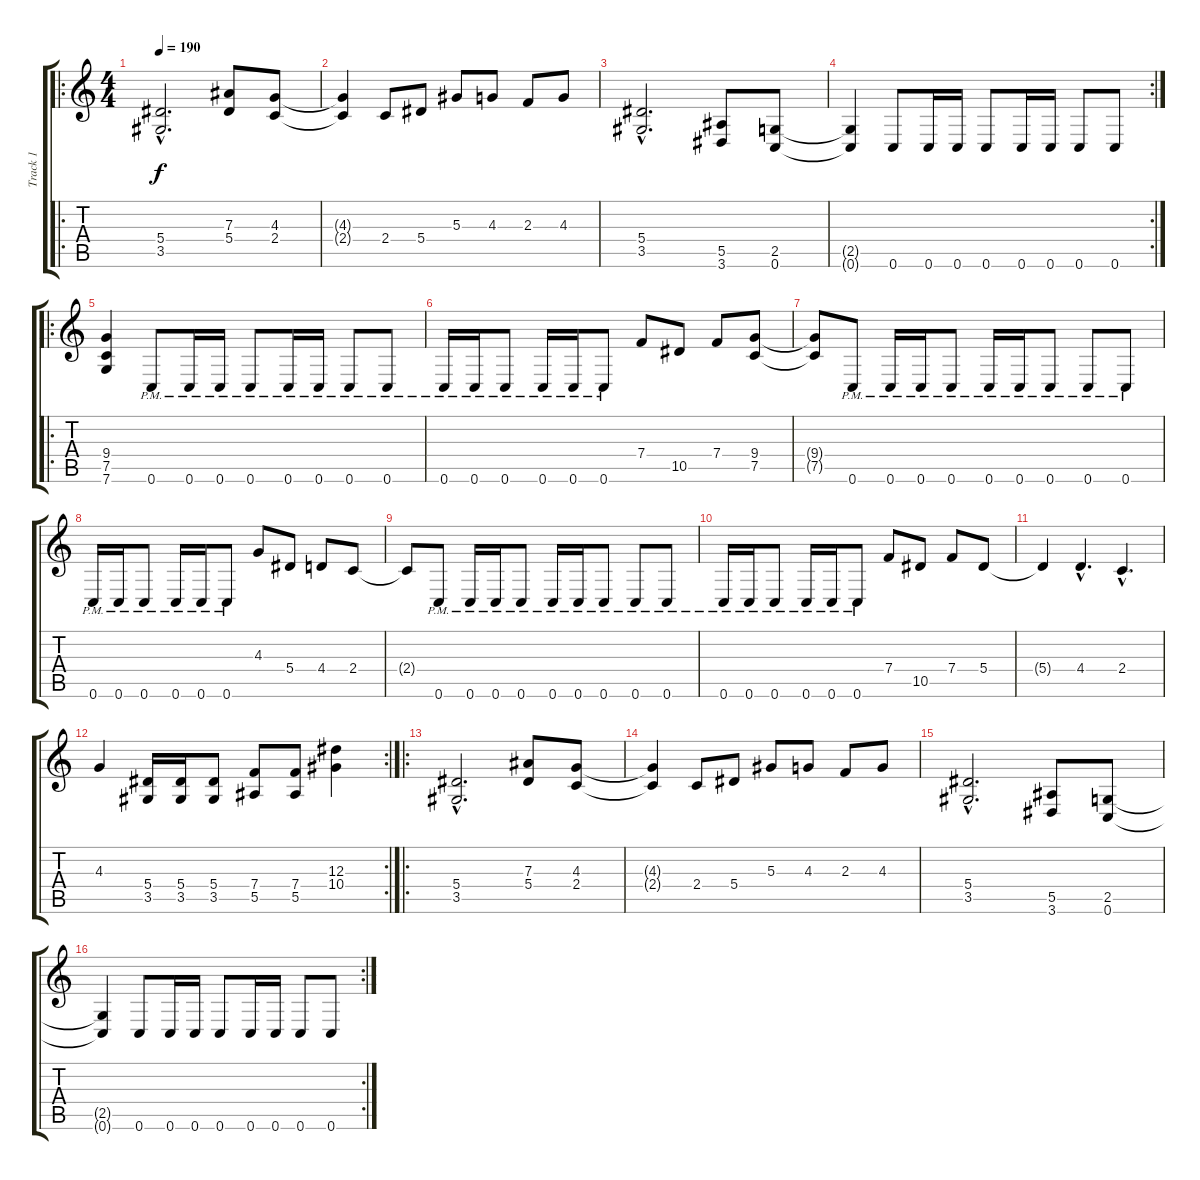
\track ("Track 1" "Track 1") {instrument distortionguitar}
\staff {score tabs}
\tuning (C4 G3 Eb3 Bb2 F2 C2) {hide}
\ro
\ts (4 4)
\tempo 190
\clef g2
\ks c
(5.4{hac} 3.5{hac}).2{d dy f} (7.3 5.4).8 (4.3 2.4).8 |
(4.3{t} 2.4{t}).4 2.4.8 5.4.8 5.3.8 4.3.8 2.3.8 4.3.8 |
(5.4{hac} 3.5{hac}).2{d} (5.5 3.6).8 (2.5 0.6).8 |
\rc 2
(2.5{t} 0.6{t}).4 0.6.8 0.6.16 0.6.16 0.6.8 0.6.16 0.6.16 0.6.8 0.6.8 |
\ro
(9.4 7.5 7.6).4 0.6{pm}.8 0.6{pm}.16 0.6{pm}.16 0.6{pm}.8 0.6{pm}.16 0.6{pm}.16 0.6{pm}.8 0.6{pm}.8 |
0.6{pm}.16 0.6{pm}.16 0.6{pm}.8 0.6{pm}.16 0.6{pm}.16 0.6{pm}.8 7.4.8 10.5.8 7.4.8 (9.4 7.5).8 |
(9.4{t} 7.5{t}).8 0.6{pm}.8 0.6{pm}.16 0.6{pm}.16 0.6{pm}.8 0.6{pm}.16 0.6{pm}.16 0.6{pm}.8 0.6{pm}.8 0.6{pm}.8 |
0.6{pm}.16 0.6{pm}.16 0.6{pm}.8 0.6{pm}.16 0.6{pm}.16 0.6{pm}.8 4.3.8 5.4.8 4.4.8 2.4.8 |
2.4{t}.8 0.6{pm}.8 0.6{pm}.16 0.6{pm}.16 0.6{pm}.8 0.6{pm}.16 0.6{pm}.16 0.6{pm}.8 0.6{pm}.8 0.6{pm}.8 |
0.6{pm}.16 0.6{pm}.16 0.6{pm}.8 0.6{pm}.16 0.6{pm}.16 0.6{pm}.8 7.4.8 10.5.8 7.4.8 5.4.8 |
5.4{t}.4 4.4{hac}.4{d} 2.4{hac}.4{d} |
\rc 2
4.3.4 (5.4 3.5).16 (5.4 3.5).16 (5.4 3.5).8 (7.4 5.5).8 (7.4 5.5).8 (12.3 10.4).4 |
\ro
(5.4{hac} 3.5{hac}).2{d} (7.3 5.4).8 (4.3 2.4).8 |
(4.3{t} 2.4{t}).4 2.4.8 5.4.8 5.3.8 4.3.8 2.3.8 4.3.8 |
(5.4{hac} 3.5{hac}).2{d} (5.5 3.6).8 (2.5 0.6).8 |
\rc 2
(2.5{t} 0.6{t}).4 0.6.8 0.6.16 0.6.16 0.6.8 0.6.16 0.6.16 0.6.8 0.6.8
